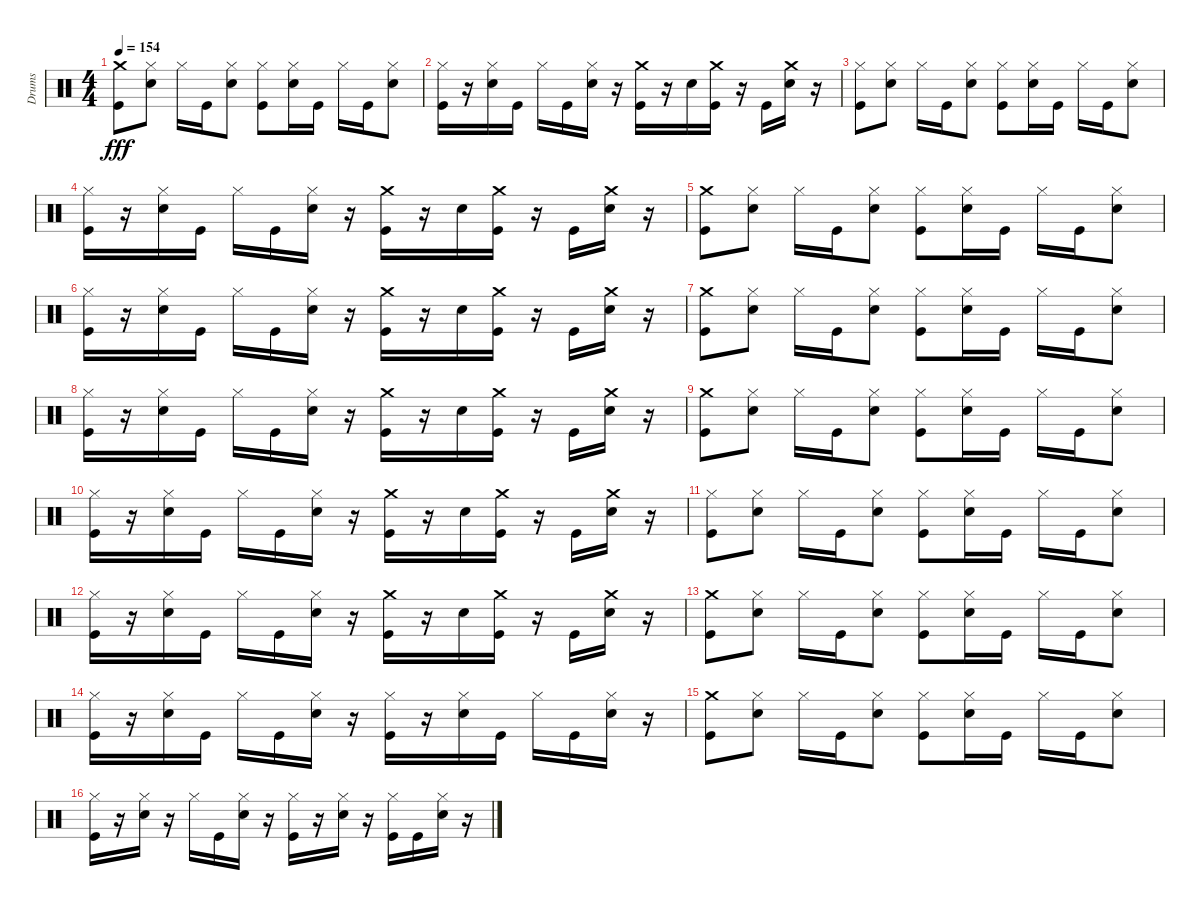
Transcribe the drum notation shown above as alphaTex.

\track ("Drums" "Drums") {instrument percussion}
\staff {score}
\articulation defaults
\ts (4 4)
\tempo 154
\clef neutral
\ks c
("Crash medium (hit)" "Kick (hit)").8{dy fff} ("Hi-Hat (closed)" "Snare (hit) 2").8 "Hi-Hat (closed)".16 "Kick (hit)".16 ("Snare (hit) 2" "Hi-Hat (closed)").8 ("Kick (hit)" "Hi-Hat (closed)").8 ("Snare (hit) 2" "Hi-Hat (closed)").16 "Kick (hit)".16 "Hi-Hat (closed)".16 "Kick (hit)".16 ("Snare (hit) 2" "Hi-Hat (closed)").8 |
("Hi-Hat (closed)" "Kick (hit)").16 r.16 ("Hi-Hat (closed)" "Snare (hit) 2").16 "Kick (hit)".16 "Hi-Hat (closed)".16 "Kick (hit)".16 ("Hi-Hat (closed)" "Snare (hit) 2").16 r.16 ("Crash medium (hit)" "Kick (hit)").16 r.16 "Snare (hit) 2".16 ("Crash medium (hit)" "Kick (hit)").16 r.16 "Kick (hit)".16 ("Crash medium (hit)" "Snare (hit) 2").16 r.16 |
("Hi-Hat (closed)" "Kick (hit)").8 ("Snare (hit) 2" "Hi-Hat (closed)").8 "Hi-Hat (closed)".16 "Kick (hit)".16 ("Snare (hit) 2" "Hi-Hat (closed)").8 ("Kick (hit)" "Hi-Hat (closed)").8 ("Snare (hit) 2" "Hi-Hat (closed)").16 "Kick (hit)".16 "Hi-Hat (closed)".16 "Kick (hit)".16 ("Snare (hit) 2" "Hi-Hat (closed)").8 |
("Hi-Hat (closed)" "Kick (hit)").16 r.16 ("Hi-Hat (closed)" "Snare (hit) 2").16 "Kick (hit)".16 "Hi-Hat (closed)".16 "Kick (hit)".16 ("Hi-Hat (closed)" "Snare (hit) 2").16 r.16 ("Crash medium (hit)" "Kick (hit)").16 r.16 "Snare (hit) 2".16 ("Crash medium (hit)" "Kick (hit)").16 r.16 "Kick (hit)".16 ("Crash medium (hit)" "Snare (hit) 2").16 r.16 |
("Crash medium (hit)" "Kick (hit)").8 ("Snare (hit) 2" "Hi-Hat (closed)").8 "Hi-Hat (closed)".16 "Kick (hit)".16 ("Snare (hit) 2" "Hi-Hat (closed)").8 ("Kick (hit)" "Hi-Hat (closed)").8 ("Snare (hit) 2" "Hi-Hat (closed)").16 "Kick (hit)".16 "Hi-Hat (closed)".16 "Kick (hit)".16 ("Snare (hit) 2" "Hi-Hat (closed)").8 |
("Hi-Hat (closed)" "Kick (hit)").16 r.16 ("Hi-Hat (closed)" "Snare (hit) 2").16 "Kick (hit)".16 "Hi-Hat (closed)".16 "Kick (hit)".16 ("Hi-Hat (closed)" "Snare (hit) 2").16 r.16 ("Crash medium (hit)" "Kick (hit)").16 r.16 "Snare (hit) 2".16 ("Crash medium (hit)" "Kick (hit)").16 r.16 "Kick (hit)".16 ("Crash medium (hit)" "Snare (hit) 2").16 r.16 |
("Crash medium (hit)" "Kick (hit)").8 ("Snare (hit) 2" "Hi-Hat (closed)").8 "Hi-Hat (closed)".16 "Kick (hit)".16 ("Snare (hit) 2" "Hi-Hat (closed)").8 ("Kick (hit)" "Hi-Hat (closed)").8 ("Snare (hit) 2" "Hi-Hat (closed)").16 "Kick (hit)".16 "Hi-Hat (closed)".16 "Kick (hit)".16 ("Snare (hit) 2" "Hi-Hat (closed)").8 |
("Hi-Hat (closed)" "Kick (hit)").16 r.16 ("Hi-Hat (closed)" "Snare (hit) 2").16 "Kick (hit)".16 "Hi-Hat (closed)".16 "Kick (hit)".16 ("Hi-Hat (closed)" "Snare (hit) 2").16 r.16 ("Crash medium (hit)" "Kick (hit)").16 r.16 "Snare (hit) 2".16 ("Crash medium (hit)" "Kick (hit)").16 r.16 "Kick (hit)".16 ("Crash medium (hit)" "Snare (hit) 2").16 r.16 |
("Crash medium (hit)" "Kick (hit)").8 ("Snare (hit) 2" "Hi-Hat (closed)").8 "Hi-Hat (closed)".16 "Kick (hit)".16 ("Snare (hit) 2" "Hi-Hat (closed)").8 ("Kick (hit)" "Hi-Hat (closed)").8 ("Snare (hit) 2" "Hi-Hat (closed)").16 "Kick (hit)".16 "Hi-Hat (closed)".16 "Kick (hit)".16 ("Snare (hit) 2" "Hi-Hat (closed)").8 |
("Hi-Hat (closed)" "Kick (hit)").16 r.16 ("Hi-Hat (closed)" "Snare (hit) 2").16 "Kick (hit)".16 "Hi-Hat (closed)".16 "Kick (hit)".16 ("Hi-Hat (closed)" "Snare (hit) 2").16 r.16 ("Crash medium (hit)" "Kick (hit)").16 r.16 "Snare (hit) 2".16 ("Crash medium (hit)" "Kick (hit)").16 r.16 "Kick (hit)".16 ("Crash medium (hit)" "Snare (hit) 2").16 r.16 |
("Hi-Hat (closed)" "Kick (hit)").8 ("Snare (hit) 2" "Hi-Hat (closed)").8 "Hi-Hat (closed)".16 "Kick (hit)".16 ("Snare (hit) 2" "Hi-Hat (closed)").8 ("Kick (hit)" "Hi-Hat (closed)").8 ("Snare (hit) 2" "Hi-Hat (closed)").16 "Kick (hit)".16 "Hi-Hat (closed)".16 "Kick (hit)".16 ("Snare (hit) 2" "Hi-Hat (closed)").8 |
("Hi-Hat (closed)" "Kick (hit)").16 r.16 ("Hi-Hat (closed)" "Snare (hit) 2").16 "Kick (hit)".16 "Hi-Hat (closed)".16 "Kick (hit)".16 ("Hi-Hat (closed)" "Snare (hit) 2").16 r.16 ("Crash medium (hit)" "Kick (hit)").16 r.16 "Snare (hit) 2".16 ("Crash medium (hit)" "Kick (hit)").16 r.16 "Kick (hit)".16 ("Crash medium (hit)" "Snare (hit) 2").16 r.16 |
("Crash medium (hit)" "Kick (hit)").8 ("Snare (hit) 2" "Hi-Hat (closed)").8 "Hi-Hat (closed)".16 "Kick (hit)".16 ("Snare (hit) 2" "Hi-Hat (closed)").8 ("Kick (hit)" "Hi-Hat (closed)").8 ("Snare (hit) 2" "Hi-Hat (closed)").16 "Kick (hit)".16 "Hi-Hat (closed)".16 "Kick (hit)".16 ("Snare (hit) 2" "Hi-Hat (closed)").8 |
("Hi-Hat (closed)" "Kick (hit)").16 r.16 ("Hi-Hat (closed)" "Snare (hit) 2").16 "Kick (hit)".16 "Hi-Hat (closed)".16 "Kick (hit)".16 ("Hi-Hat (closed)" "Snare (hit) 2").16 r.16 ("Hi-Hat (closed)" "Kick (hit)").16 r.16 ("Hi-Hat (closed)" "Snare (hit) 2").16 "Kick (hit)".16 "Hi-Hat (closed)".16 "Kick (hit)".16 ("Hi-Hat (closed)" "Snare (hit) 2").16 r.16 |
("Crash medium (hit)" "Kick (hit)").8 ("Snare (hit) 2" "Hi-Hat (closed)").8 "Hi-Hat (closed)".16 "Kick (hit)".16 ("Snare (hit) 2" "Hi-Hat (closed)").8 ("Kick (hit)" "Hi-Hat (closed)").8 ("Snare (hit) 2" "Hi-Hat (closed)").16 "Kick (hit)".16 "Hi-Hat (closed)".16 "Kick (hit)".16 ("Snare (hit) 2" "Hi-Hat (closed)").8 |
("Hi-Hat (closed)" "Kick (hit)").16 r.16 ("Hi-Hat (closed)" "Snare (hit) 2").16 r.16 "Hi-Hat (closed)".16 "Kick (hit)".16 ("Hi-Hat (closed)" "Snare (hit) 2").16 r.16 ("Hi-Hat (closed)" "Kick (hit)").16 r.16 ("Hi-Hat (closed)" "Snare (hit) 2").16 r.16 ("Kick (hit)" "Hi-Hat (closed)").16 "Kick (hit)".16 ("Snare (hit) 2" "Hi-Hat (closed)").16 r.16
